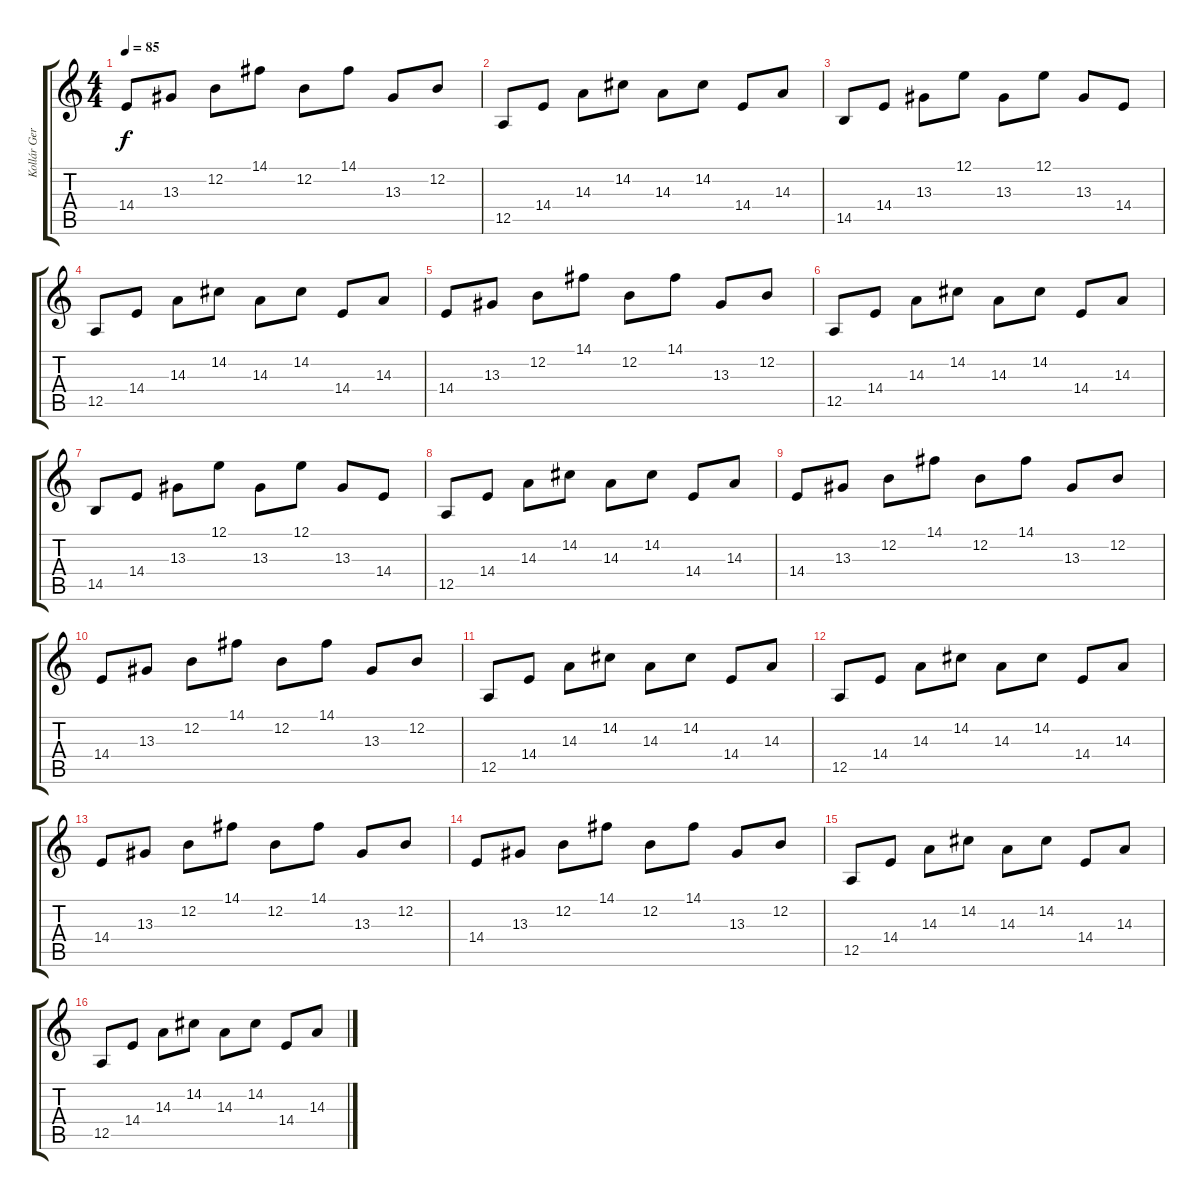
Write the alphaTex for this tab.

\track ("Kollár Gergõ - Zongora" "Kollár Ger") {instrument acousticgrandpiano}
\staff {score tabs}
\tuning (E4 B3 G3 D3 A2 E2) {hide}
\ts (4 4)
\tempo 85
\clef g2
\ks c
14.4.8{dy f} 13.3.8 12.2.8 14.1.8 12.2.8 14.1.8 13.3.8 12.2.8 |
12.5.8 14.4.8 14.3.8 14.2.8 14.3.8 14.2.8 14.4.8 14.3.8 |
14.5.8 14.4.8 13.3.8 12.1.8 13.3.8 12.1.8 13.3.8 14.4.8 |
12.5.8 14.4.8 14.3.8 14.2.8 14.3.8 14.2.8 14.4.8 14.3.8 |
14.4.8 13.3.8 12.2.8 14.1.8 12.2.8 14.1.8 13.3.8 12.2.8 |
12.5.8 14.4.8 14.3.8 14.2.8 14.3.8 14.2.8 14.4.8 14.3.8 |
14.5.8 14.4.8 13.3.8 12.1.8 13.3.8 12.1.8 13.3.8 14.4.8 |
12.5.8 14.4.8 14.3.8 14.2.8 14.3.8 14.2.8 14.4.8 14.3.8 |
14.4.8 13.3.8 12.2.8 14.1.8 12.2.8 14.1.8 13.3.8 12.2.8 |
14.4.8 13.3.8 12.2.8 14.1.8 12.2.8 14.1.8 13.3.8 12.2.8 |
12.5.8 14.4.8 14.3.8 14.2.8 14.3.8 14.2.8 14.4.8 14.3.8 |
12.5.8 14.4.8 14.3.8 14.2.8 14.3.8 14.2.8 14.4.8 14.3.8 |
14.4.8 13.3.8 12.2.8 14.1.8 12.2.8 14.1.8 13.3.8 12.2.8 |
14.4.8 13.3.8 12.2.8 14.1.8 12.2.8 14.1.8 13.3.8 12.2.8 |
12.5.8 14.4.8 14.3.8 14.2.8 14.3.8 14.2.8 14.4.8 14.3.8 |
12.5.8 14.4.8 14.3.8 14.2.8 14.3.8 14.2.8 14.4.8 14.3.8
